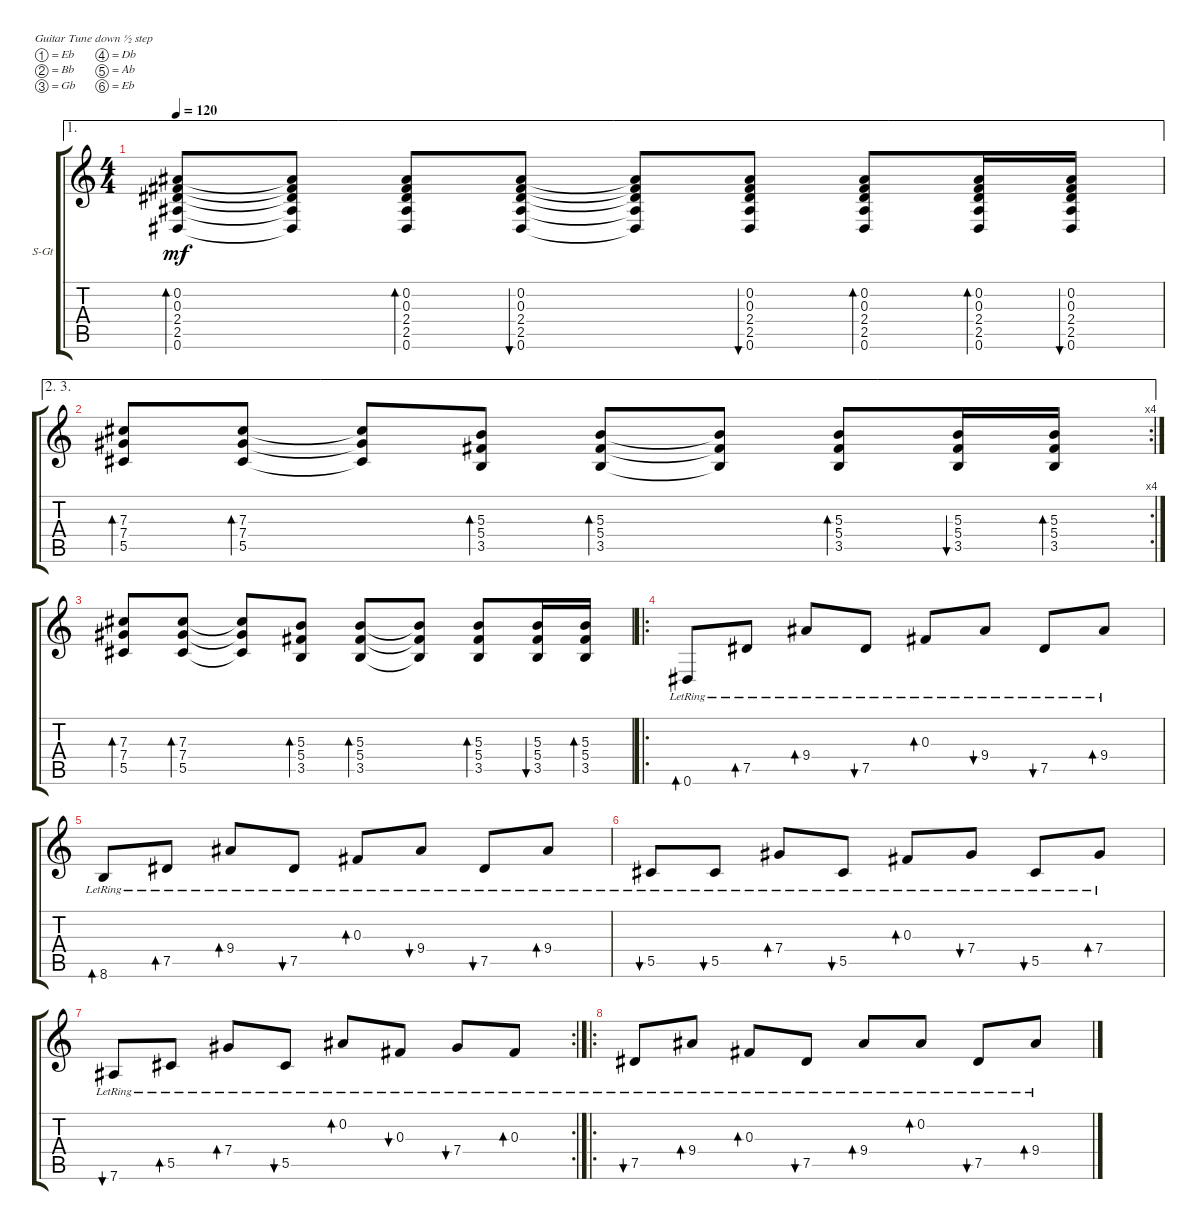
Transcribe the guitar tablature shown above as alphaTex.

\bracketExtendMode groupsimilarinstruments
\firstSystemTrackNameOrientation horizontal
\otherSystemsTrackNameOrientation horizontal
\track ("Steel Guitar" "S-Gt") {instrument acousticguitarsteel}
\staff {score tabs}
\tuning (Eb4 Bb3 Gb3 Db3 Ab2 Eb2)
\ae 1
\ts (4 4)
\tempo 120
\clef g2
\ks c
(0.2 0.3 2.4 2.5 0.6).8{bd 30 dy mf} (0.2{t} 0.3{t} 2.4{t} 2.5{t} 0.6{t}).8 (0.2 0.3 2.4 2.5 0.6).8{bd 30} (0.2 0.3 2.4 2.5 0.6).8{bu 30} (0.2{t} 0.3{t} 2.4{t} 2.5{t} 0.6{t}).8 (0.2 0.3 2.4 2.5 0.6).8{bu 30} (0.2 0.3 2.4 2.5 0.6).8{bd 30} (0.2 0.3 2.4 2.5 0.6).16{bd 30} (0.2 0.3 2.4 2.5 0.6).16{bu 30} |
\ae (2 3)
\rc 4
(7.3 7.4 5.5).8{bd 30} (7.3 7.4 5.5).8{bd 30} (7.3{t} 7.4{t} 5.5{t}).8 (5.3 5.4 3.5).8{bd 30} (5.3 5.4 3.5).8{bd 30} (5.3{t} 5.4{t} 3.5{t}).8 (5.3 5.4 3.5).8{bd 30} (5.3 5.4 3.5).16{bu 30} (5.3 5.4 3.5).16{bd 30} |
(7.3 7.4 5.5).8{bd 30} (7.3 7.4 5.5).8{bd 30} (7.3{t} 7.4{t} 5.5{t}).8 (5.3 5.4 3.5).8{bd 30} (5.3 5.4 3.5).8{bd 30} (5.3{t} 5.4{t} 3.5{t}).8 (5.3 5.4 3.5).8{bd 30} (5.3 5.4 3.5).16{bu 30} (5.3 5.4 3.5).16{bd 30} |
\ro
0.6{lr}.8{bd 30} 7.5{lr}.8{bd 30} 9.4{lr}.8{bd 30} 7.5{lr}.8{bu 30} 0.3{lr}.8{bd 30} 9.4{lr}.8{bu 30} 7.5{lr}.8{bu 30} 9.4{lr}.8{bd 30} |
8.6{lr}.8{bd 30} 7.5{lr}.8{bd 30} 9.4{lr}.8{bd 30} 7.5{lr}.8{bu 30} 0.3{lr}.8{bd 30} 9.4{lr}.8{bu 30} 7.5{lr}.8{bu 30} 9.4{lr}.8{bd 30} |
5.5{lr}.8{bu 30} 5.5{lr}.8{bu 30} 7.4{lr}.8{bd 30} 5.5{lr}.8{bu 30} 0.3{lr}.8{bd 30} 7.4{lr}.8{bu 30} 5.5{lr}.8{bu 30} 7.4{lr}.8{bd 30} |
\rc 2
7.6{lr}.8{bu 30} 5.5{lr}.8{bd 30} 7.4{lr}.8{bd 30} 5.5{lr}.8{bu 30} 0.2{lr}.8{bd 30} 0.3{lr}.8{bu 30} 7.4{lr}.8{bu 30} 0.3{lr}.8{bd 30} |
\ro
7.5{lr}.8{bu 30} 9.4{lr}.8{bd 30} 0.3{lr}.8{bd 30} 7.5{lr}.8{bu 30} 9.4{lr}.8{bd 30} 0.2{lr}.8{bd 30} 7.5{lr}.8{bu 30} 9.4{lr}.8{bd 30}
